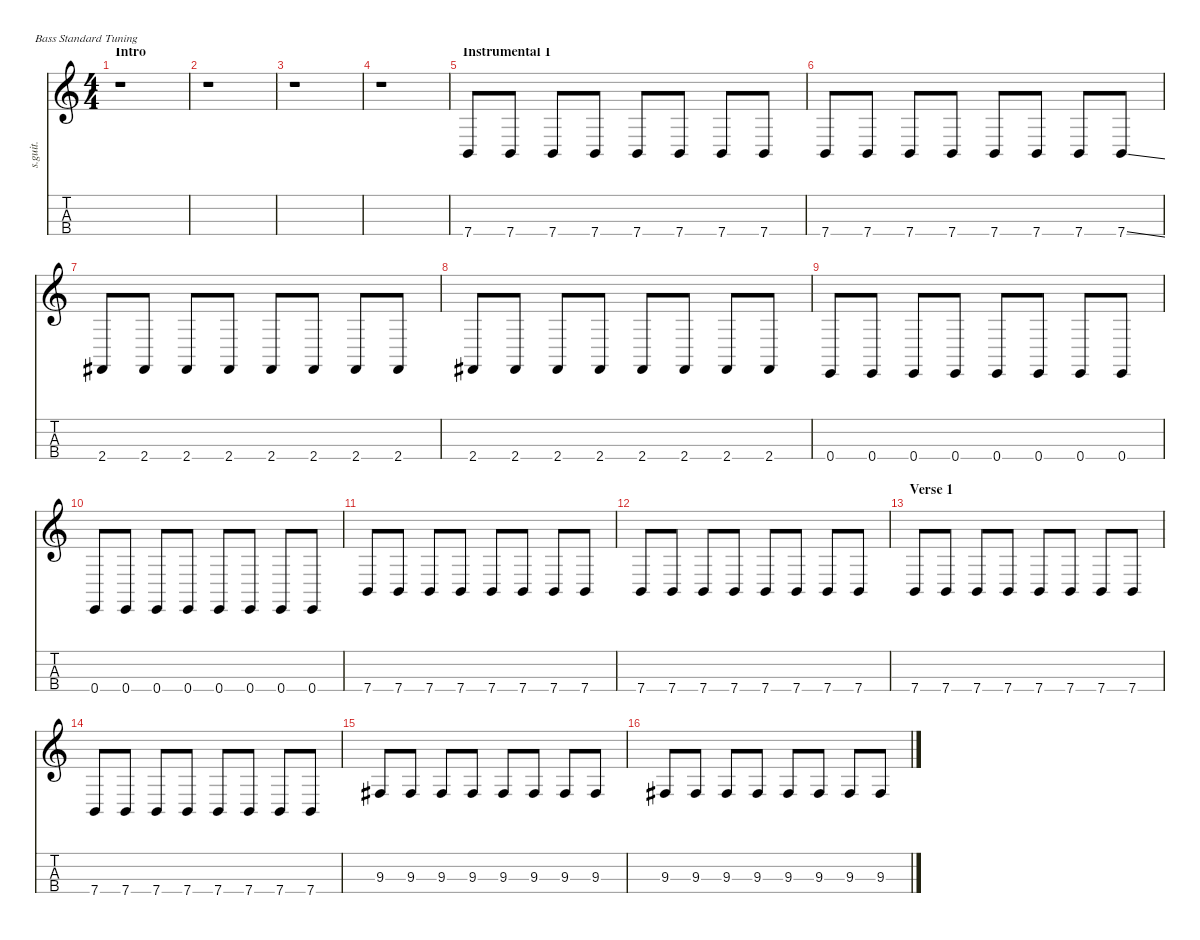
\defaultSystemsLayout 4
\hideDynamics
\bracketExtendMode nobrackets
\track ("Guy Berryman" "s.guit.") {instrument electricbassfinger}
\staff {score tabs}
\tuning (G2 D2 A1 E1)
\ts (4 4)
\beaming (8 2 2 2 2)
\section ("" "Intro")
\tempo (87 hide)
\clef g2
\ks c
r.1{dy f instrument electricbassfinger} |
r.1 |
r.1 |
r.1 |
\section ("" "Instrumental 1")
7.4.8{lyrics (0 "") lyrics (1 "") lyrics (2 "") lyrics (3 "") lyrics (4 "")} 7.4.8{lyrics (0 "") lyrics (1 "") lyrics (2 "") lyrics (3 "") lyrics (4 "")} 7.4.8{lyrics (0 "") lyrics (1 "") lyrics (2 "") lyrics (3 "") lyrics (4 "")} 7.4.8{lyrics (0 "") lyrics (1 "") lyrics (2 "") lyrics (3 "") lyrics (4 "")} 7.4.8{lyrics (0 "") lyrics (1 "") lyrics (2 "") lyrics (3 "") lyrics (4 "")} 7.4.8{lyrics (0 "") lyrics (1 "") lyrics (2 "") lyrics (3 "") lyrics (4 "")} 7.4.8{lyrics (0 "") lyrics (1 "") lyrics (2 "") lyrics (3 "") lyrics (4 "")} 7.4.8{lyrics (0 "") lyrics (1 "") lyrics (2 "") lyrics (3 "") lyrics (4 "")} |
7.4.8{lyrics (0 "") lyrics (1 "") lyrics (2 "") lyrics (3 "") lyrics (4 "")} 7.4.8{lyrics (0 "") lyrics (1 "") lyrics (2 "") lyrics (3 "") lyrics (4 "")} 7.4.8{lyrics (0 "") lyrics (1 "") lyrics (2 "") lyrics (3 "") lyrics (4 "")} 7.4.8{lyrics (0 "") lyrics (1 "") lyrics (2 "") lyrics (3 "") lyrics (4 "")} 7.4.8{lyrics (0 "") lyrics (1 "") lyrics (2 "") lyrics (3 "") lyrics (4 "")} 7.4.8{lyrics (0 "") lyrics (1 "") lyrics (2 "") lyrics (3 "") lyrics (4 "")} 7.4.8{lyrics (0 "") lyrics (1 "") lyrics (2 "") lyrics (3 "") lyrics (4 "")} 7.4{ss}.8{lyrics (0 "") lyrics (1 "") lyrics (2 "") lyrics (3 "") lyrics (4 "")} |
2.4{acc #}.8{lyrics (0 "") lyrics (1 "") lyrics (2 "") lyrics (3 "") lyrics (4 "")} 2.4{acc #}.8{lyrics (0 "") lyrics (1 "") lyrics (2 "") lyrics (3 "") lyrics (4 "")} 2.4{acc #}.8{lyrics (0 "") lyrics (1 "") lyrics (2 "") lyrics (3 "") lyrics (4 "")} 2.4{acc #}.8{lyrics (0 "") lyrics (1 "") lyrics (2 "") lyrics (3 "") lyrics (4 "")} 2.4{acc #}.8{lyrics (0 "") lyrics (1 "") lyrics (2 "") lyrics (3 "") lyrics (4 "")} 2.4{acc #}.8{lyrics (0 "") lyrics (1 "") lyrics (2 "") lyrics (3 "") lyrics (4 "")} 2.4{acc #}.8{lyrics (0 "") lyrics (1 "") lyrics (2 "") lyrics (3 "") lyrics (4 "")} 2.4{acc #}.8{lyrics (0 "") lyrics (1 "") lyrics (2 "") lyrics (3 "") lyrics (4 "")} |
2.4{acc #}.8{lyrics (0 "") lyrics (1 "") lyrics (2 "") lyrics (3 "") lyrics (4 "")} 2.4{acc #}.8{lyrics (0 "") lyrics (1 "") lyrics (2 "") lyrics (3 "") lyrics (4 "")} 2.4{acc #}.8{lyrics (0 "") lyrics (1 "") lyrics (2 "") lyrics (3 "") lyrics (4 "")} 2.4{acc #}.8{lyrics (0 "") lyrics (1 "") lyrics (2 "") lyrics (3 "") lyrics (4 "")} 2.4{acc #}.8{lyrics (0 "") lyrics (1 "") lyrics (2 "") lyrics (3 "") lyrics (4 "")} 2.4{acc #}.8{lyrics (0 "") lyrics (1 "") lyrics (2 "") lyrics (3 "") lyrics (4 "")} 2.4{acc #}.8{lyrics (0 "") lyrics (1 "") lyrics (2 "") lyrics (3 "") lyrics (4 "")} 2.4{acc #}.8{lyrics (0 "") lyrics (1 "") lyrics (2 "") lyrics (3 "") lyrics (4 "")} |
0.4.8{lyrics (0 "") lyrics (1 "") lyrics (2 "") lyrics (3 "") lyrics (4 "")} 0.4.8{lyrics (0 "") lyrics (1 "") lyrics (2 "") lyrics (3 "") lyrics (4 "")} 0.4.8{lyrics (0 "") lyrics (1 "") lyrics (2 "") lyrics (3 "") lyrics (4 "")} 0.4.8{lyrics (0 "") lyrics (1 "") lyrics (2 "") lyrics (3 "") lyrics (4 "")} 0.4.8{lyrics (0 "") lyrics (1 "") lyrics (2 "") lyrics (3 "") lyrics (4 "")} 0.4.8{lyrics (0 "") lyrics (1 "") lyrics (2 "") lyrics (3 "") lyrics (4 "")} 0.4.8{lyrics (0 "") lyrics (1 "") lyrics (2 "") lyrics (3 "") lyrics (4 "")} 0.4.8{lyrics (0 "") lyrics (1 "") lyrics (2 "") lyrics (3 "") lyrics (4 "")} |
0.4.8{lyrics (0 "") lyrics (1 "") lyrics (2 "") lyrics (3 "") lyrics (4 "")} 0.4.8{lyrics (0 "") lyrics (1 "") lyrics (2 "") lyrics (3 "") lyrics (4 "")} 0.4.8{lyrics (0 "") lyrics (1 "") lyrics (2 "") lyrics (3 "") lyrics (4 "")} 0.4.8{lyrics (0 "") lyrics (1 "") lyrics (2 "") lyrics (3 "") lyrics (4 "")} 0.4.8{lyrics (0 "") lyrics (1 "") lyrics (2 "") lyrics (3 "") lyrics (4 "")} 0.4.8{lyrics (0 "") lyrics (1 "") lyrics (2 "") lyrics (3 "") lyrics (4 "")} 0.4.8{lyrics (0 "") lyrics (1 "") lyrics (2 "") lyrics (3 "") lyrics (4 "")} 0.4.8{lyrics (0 "") lyrics (1 "") lyrics (2 "") lyrics (3 "") lyrics (4 "")} |
7.4.8{lyrics (0 "") lyrics (1 "") lyrics (2 "") lyrics (3 "") lyrics (4 "")} 7.4.8{lyrics (0 "") lyrics (1 "") lyrics (2 "") lyrics (3 "") lyrics (4 "")} 7.4.8{lyrics (0 "") lyrics (1 "") lyrics (2 "") lyrics (3 "") lyrics (4 "")} 7.4.8{lyrics (0 "") lyrics (1 "") lyrics (2 "") lyrics (3 "") lyrics (4 "")} 7.4.8{lyrics (0 "") lyrics (1 "") lyrics (2 "") lyrics (3 "") lyrics (4 "")} 7.4.8{lyrics (0 "") lyrics (1 "") lyrics (2 "") lyrics (3 "") lyrics (4 "")} 7.4.8{lyrics (0 "") lyrics (1 "") lyrics (2 "") lyrics (3 "") lyrics (4 "")} 7.4.8{lyrics (0 "") lyrics (1 "") lyrics (2 "") lyrics (3 "") lyrics (4 "")} |
7.4.8{lyrics (0 "") lyrics (1 "") lyrics (2 "") lyrics (3 "") lyrics (4 "")} 7.4.8{lyrics (0 "") lyrics (1 "") lyrics (2 "") lyrics (3 "") lyrics (4 "")} 7.4.8{lyrics (0 "") lyrics (1 "") lyrics (2 "") lyrics (3 "") lyrics (4 "")} 7.4.8{lyrics (0 "") lyrics (1 "") lyrics (2 "") lyrics (3 "") lyrics (4 "")} 7.4.8{lyrics (0 "") lyrics (1 "") lyrics (2 "") lyrics (3 "") lyrics (4 "")} 7.4.8{lyrics (0 "") lyrics (1 "") lyrics (2 "") lyrics (3 "") lyrics (4 "")} 7.4.8{lyrics (0 "") lyrics (1 "") lyrics (2 "") lyrics (3 "") lyrics (4 "")} 7.4.8{lyrics (0 "") lyrics (1 "") lyrics (2 "") lyrics (3 "") lyrics (4 "")} |
\section ("" "Verse 1")
7.4.8{lyrics (0 "") lyrics (1 "") lyrics (2 "") lyrics (3 "") lyrics (4 "")} 7.4.8{lyrics (0 "") lyrics (1 "") lyrics (2 "") lyrics (3 "") lyrics (4 "")} 7.4.8{lyrics (0 "") lyrics (1 "") lyrics (2 "") lyrics (3 "") lyrics (4 "")} 7.4.8{lyrics (0 "") lyrics (1 "") lyrics (2 "") lyrics (3 "") lyrics (4 "")} 7.4.8{lyrics (0 "") lyrics (1 "") lyrics (2 "") lyrics (3 "") lyrics (4 "")} 7.4.8{lyrics (0 "") lyrics (1 "") lyrics (2 "") lyrics (3 "") lyrics (4 "")} 7.4.8{lyrics (0 "") lyrics (1 "") lyrics (2 "") lyrics (3 "") lyrics (4 "")} 7.4.8{lyrics (0 "") lyrics (1 "") lyrics (2 "") lyrics (3 "") lyrics (4 "")} |
7.4.8{lyrics (0 "") lyrics (1 "") lyrics (2 "") lyrics (3 "") lyrics (4 "")} 7.4.8{lyrics (0 "") lyrics (1 "") lyrics (2 "") lyrics (3 "") lyrics (4 "")} 7.4.8{lyrics (0 "") lyrics (1 "") lyrics (2 "") lyrics (3 "") lyrics (4 "")} 7.4.8{lyrics (0 "") lyrics (1 "") lyrics (2 "") lyrics (3 "") lyrics (4 "")} 7.4.8{lyrics (0 "") lyrics (1 "") lyrics (2 "") lyrics (3 "") lyrics (4 "")} 7.4.8{lyrics (0 "") lyrics (1 "") lyrics (2 "") lyrics (3 "") lyrics (4 "")} 7.4.8{lyrics (0 "") lyrics (1 "") lyrics (2 "") lyrics (3 "") lyrics (4 "")} 7.4.8{lyrics (0 "") lyrics (1 "") lyrics (2 "") lyrics (3 "") lyrics (4 "")} |
9.3{acc #}.8{lyrics (0 "") lyrics (1 "") lyrics (2 "") lyrics (3 "") lyrics (4 "")} 9.3{acc #}.8{lyrics (0 "") lyrics (1 "") lyrics (2 "") lyrics (3 "") lyrics (4 "")} 9.3{acc #}.8{lyrics (0 "") lyrics (1 "") lyrics (2 "") lyrics (3 "") lyrics (4 "")} 9.3{acc #}.8{lyrics (0 "") lyrics (1 "") lyrics (2 "") lyrics (3 "") lyrics (4 "")} 9.3{acc #}.8{lyrics (0 "") lyrics (1 "") lyrics (2 "") lyrics (3 "") lyrics (4 "")} 9.3{acc #}.8{lyrics (0 "") lyrics (1 "") lyrics (2 "") lyrics (3 "") lyrics (4 "")} 9.3{acc #}.8{lyrics (0 "") lyrics (1 "") lyrics (2 "") lyrics (3 "") lyrics (4 "")} 9.3{acc #}.8{lyrics (0 "") lyrics (1 "") lyrics (2 "") lyrics (3 "") lyrics (4 "")} |
9.3{acc #}.8{lyrics (0 "") lyrics (1 "") lyrics (2 "") lyrics (3 "") lyrics (4 "")} 9.3{acc #}.8{lyrics (0 "") lyrics (1 "") lyrics (2 "") lyrics (3 "") lyrics (4 "")} 9.3{acc #}.8{lyrics (0 "") lyrics (1 "") lyrics (2 "") lyrics (3 "") lyrics (4 "")} 9.3{acc #}.8{lyrics (0 "") lyrics (1 "") lyrics (2 "") lyrics (3 "") lyrics (4 "")} 9.3{acc #}.8{lyrics (0 "") lyrics (1 "") lyrics (2 "") lyrics (3 "") lyrics (4 "")} 9.3{acc #}.8{lyrics (0 "") lyrics (1 "") lyrics (2 "") lyrics (3 "") lyrics (4 "")} 9.3{acc #}.8{lyrics (0 "") lyrics (1 "") lyrics (2 "") lyrics (3 "") lyrics (4 "")} 9.3{acc #}.8{lyrics (0 "") lyrics (1 "") lyrics (2 "") lyrics (3 "") lyrics (4 "")}
